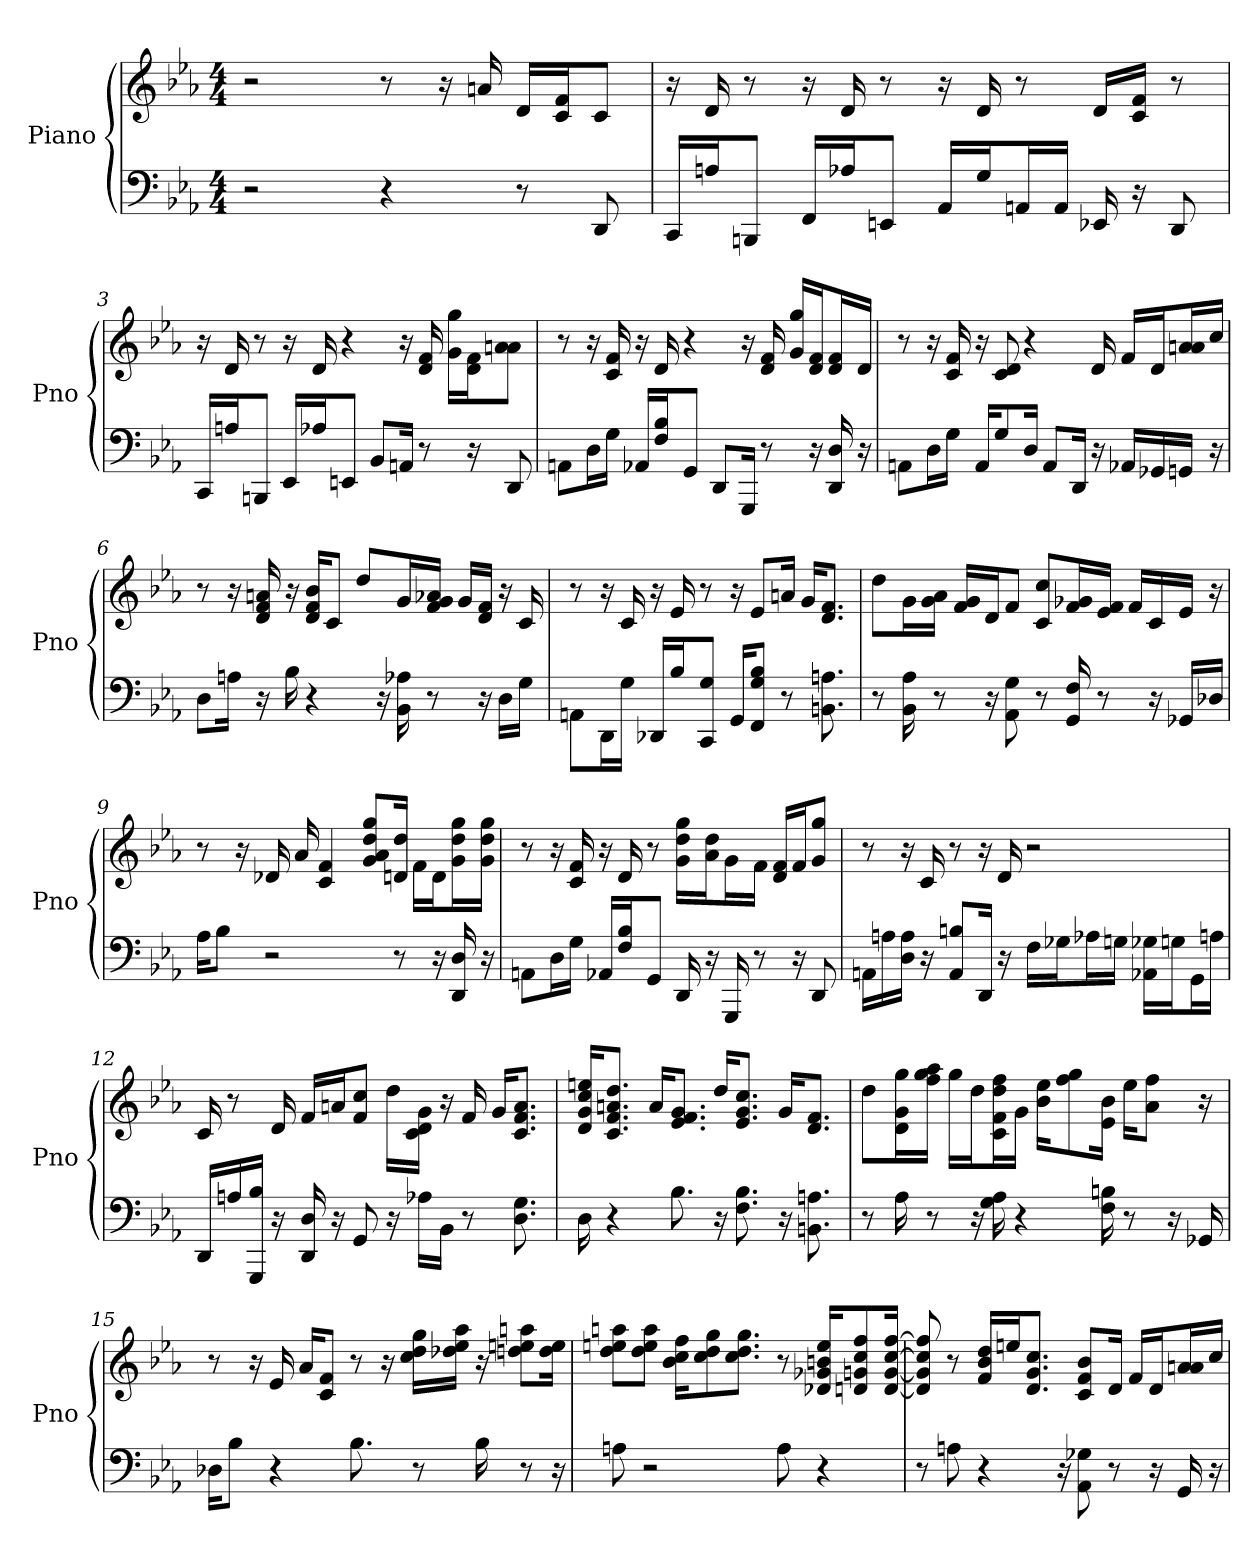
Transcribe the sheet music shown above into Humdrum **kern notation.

**kern	**kern
*part1	*part1
*staff2	*staff1
*I"Piano	*
*I'Pno	*
*clefF4	*clefG2
*k[b-e-a-]	*k[b-e-a-]
*E-:	*E-:
*M4/4	*M4/4
*MM61	*MM61
=1	=1
2r	2r
4r	8r
.	16r
.	16a
8r	16d/LL
.	16f/ 16c/J
8DD	8c/J
=2	=2
16CC/LL	16r
16A/J	16d
8BBB/J	8r
16FF/LL	16r
16A-/J	16d
8EE/J	8r
16AA-/LL	16r
16G/J	16d
16AA/L	8r
16AA/JJ	.
16EE-	16d/LL
16r	16f/ 16c/JJ
8DD	8r
=3	=3
16CC/LL	16r
16A/J	16d
8BBB/J	8r
16EE-/LL	16r
16A-/J	16d
8EE/J	4r
8BB-/L	.
16AA/Jk	16r
8r	16d 16f
.	16gg\ 16g\LL
16r	16d\ 16f\J
8DD	8a-\ 8a\J
=4	=4
8AA\L	8r
16D\L	16r
16G\JJ	16c 16f
16AA-/LL	16r
16F/ 16B-/J	16d
8GG/J	4r
8DD/L	.
16GGG/Jk	16r
8r	16d 16f
.	16g/ 16gg/LL
16r	16d/ 16f/J
16D 16DD	16f/ 16d/L
16r	16d/JJ
=5	=5
8AA\L	8r
16D\L	16r
16G\JJ	16c 16f
16AA/KL	16r
8G/	8c 8d
16D/Jk	4r
8AA/L	.
16DD/Jk	.
16r	16d
16AA-/LL	16f/LL
16GG-/	16d/J
16GG/JJ	16a-/ 16a/L
16r	16cc/JJ
=6	=6
8D\L	8r
16A\Jk	16r
16r	16f 16a 16d
16B-	16r
4r	16f/ 16d/ 16b-/KL
.	8c/J
.	8dd/L
16r	.
16BB- 16A-	16g/L
8r	16a-/ 16g/ 16f/JJ
.	16g/LL
16r	16d/ 16f/JJ
16D\LL	16r
16G\JJ	16c
=7	=7
8AA\L	8r
16DD\L	16r
16G\JJ	16c
16DD-/LL	16r
16B-/J	16e-
8G/ 8CC/J	8r
16GG/KL	16r
8B-/ 8FF/ 8G/J	8e-/L
8r	16a/Jk
.	16g/KL
8.A 8.BB	8.d/ 8.f/J
=8	=8
8r	8dd\L
16BB- 16A-	16g\L
8r	16a-\ 16g\JJ
.	16f/ 16g/LL
16r	16d/J
8AA- 8G	8f/J
8r	8cc/ 8c/L
16F 16GG	16f/ 16g-/L
8r	16f/ 16e-/JJ
.	16f/LL
16r	16c/
16GG-/LL	16e-/JJ
16D-/JJ	16r
=9	=9
16A-\KL	8r
8B-\J	.
.	16r
2r	16d-
.	16a-
.	4f 4c
.	8g/ 8a-/ 8gg/ 8dd/L
8r	16dd/ 16d/Jk
.	16f\LL
16r	16d\J
16D 16DD	16g\ 16dd\ 16gg\L
16r	16g\ 16dd\ 16gg\JJ
=10	=10
8AA\L	8r
16D\L	16r
16G\JJ	16f 16c
16AA-/LL	16r
16F/ 16B-/J	16d
8GG/J	8r
16DD	16gg\ 16dd\ 16g\LL
16r	16a-\ 16dd\J
16GGG	16g\L
8r	16f\JJ
.	16d/ 16f/LL
16r	16f/J
8DD	8gg/ 8g/J
=11	=11
16AA\LL	8r
16A\	.
16D\ 16A\JJ	16r
16r	16c
8AA/ 8B/L	8r
16DD/Jk	16r
16r	16d
16F\LL	2r
16G-\J	.
16A-\L	.
16G\JJ	.
16AA-\ 16G-\LL	.
16G\J	.
16GG\L	.
16A\JJ	.
=12	=12
16DD/LL	16c
16A/	8r
16GGG/ 16B-/JJ	.
16r	16d
16DD 16D	16f/LL
16r	16a/J
8GG	8cc/ 8f/J
16r	16dd\LL
16A-\LL	16d\ 16c\ 16g\JJ
16BB-\JJ	16r
8r	16f
.	16g/KL
8.G 8.D	8.a/ 8.c/ 8.f/J
=13	=13
16D	16ee/ 16d/ 16cc/ 16g/KL
4r	8.f/ 8.dd/ 8.a/ 8.c/J
.	16a/KL
8.B-	8.f/ 8.g/ 8.e-/J
16r	16dd/KL
8.B- 8.F	8.g/ 8.cc/ 8.e-/J
16r	16g/KL
8.BB 8.A	8.f/ 8.d/J
=14	=14
8r	8dd\L
16A-	16g\ 16d\ 16gg\L
8r	16aa-\ 16gg\ 16ff\JJ
.	16gg\LL
16r	16dd\J
16G 16A-	16f\ 16c\ 16ff\ 16dd\L
4r	16g\JJ
.	16b-\ 16ee-\KL
.	8gg\ 8ff\
16B 16F	16e-\ 16b-\Jk
8r	16ee-\KL
.	8ff\ 8a-\J
16r	.
16GG-	16r
=15	=15
16D-\KL	8r
8B-\J	.
.	16r
4r	16e-
.	16a-/KL
.	8c/ 8f/J
8.B-	8r
.	16r
8r	16cc\ 16dd\ 16gg\LL
.	16ee-\ 16dd-\ 16aa-\JJ
16B-	16r
8r	8ee\ 8dd\ 8aa\L
16r	16ee\ 16dd\Jk
=16	=16
8A	8aa\ 8dd\ 8ee\L
2r	8aa\ 8ee\ 8dd\J
.	16b-\ 16ff\ 16cc\KL
.	8gg\ 8dd\ 8cc\
.	8.gg\ 8.dd\ 8.cc\J
8A	8r
4r	16g-/ 16ee/ 16b/ 16d-/KL
.	8cc/ 8d/ 8g/ 8ff/
.	[16cc/ [16d/ [16ff/ [16g/Jk
=17	=17
8r	8cc] 8d] 8ff] 8g]
8A	8r
4r	16dd/ 16f/ 16b-/LL
.	16ee/J
.	8.g/ 8.cc/ 8.d/J
16r	.
8G- 8AA-	8c/ 8f/ 8b-/L
8r	16d/Jk
.	16f/LL
16r	16d/J
16GG	16a-/ 16a/L
16r	16cc/JJ
=	=
*-	*-
